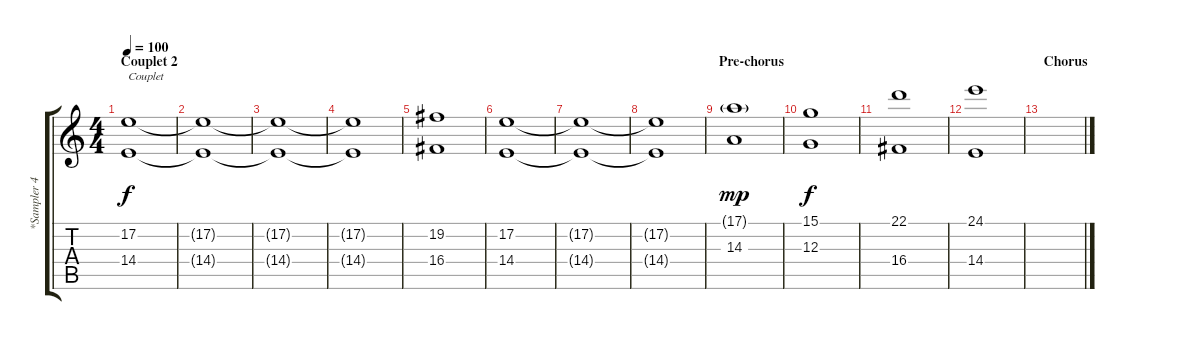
\track ("*Sampler 4 - Strings" "*Sampler 4") {instrument stringensemble2}
\staff {score tabs}
\tuning (E4 B3 G3 D3 A2 E2) {hide}
\ts (4 4)
\section ("" "Couplet 2")
\tempo 100
\clef g2
\ks c
(17.2 14.4).1{txt "Couplet" dy f volume 10} |
(17.2{t} 14.4{t}).1 |
(17.2{t} 14.4{t}).1 |
(17.2{t} 14.4{t}).1 |
(19.2 16.4).1 |
(17.2 14.4).1 |
(17.2{t} 14.4{t}).1 |
(17.2{t} 14.4{t}).1 |
\section ("" "Pre-chorus")
(17.1{g} 14.3).1{dy mp volume 8} |
(15.1 12.3).1{dy f} |
(22.1 16.4).1{volume 12} |
(24.1 14.4).1 |
\section ("" "Chorus")
